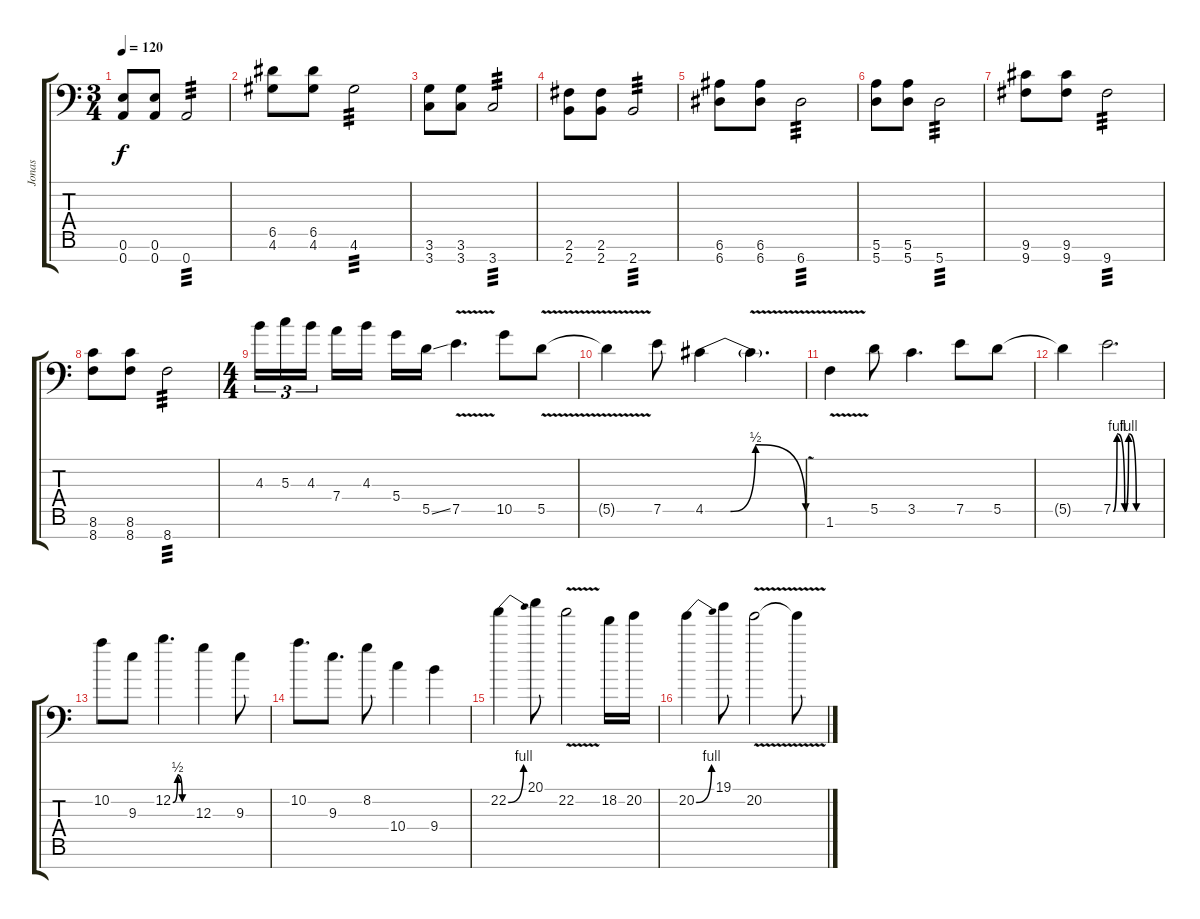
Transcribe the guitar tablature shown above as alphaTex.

\track ("Jonas" "Jonas") {instrument distortionguitar}
\staff {score tabs}
\tuning (E4 B3 G3 D3 A2 E2 A1) {hide}
\ts (3 4)
\tempo 120
\clef f4
\ks c
(0.6 0.7).8{dy f} (0.6 0.7).8 0.7.2{tp 3} |
(6.5 4.6).8 (6.5 4.6).8 4.6.2{tp 3} |
(3.6 3.7).8 (3.6 3.7).8 3.7.2{tp 3} |
(2.6 2.7).8 (2.6 2.7).8 2.7.2{tp 3} |
(6.6 6.7).8 (6.6 6.7).8 6.7.2{tp 3} |
(5.6 5.7).8 (5.6 5.7).8 5.7.2{tp 3} |
(9.6 9.7).8 (9.6 9.7).8 9.7.2{tp 3} |
(8.6 8.7).8 (8.6 8.7).8 8.7.2{tp 3} |
\ts (4 4)
4.3.16{tu (3 2)} 5.3.16{tu (3 2)} 4.3.16{tu (3 2)} 7.4.16 4.3.16 5.4.16 5.5{ss}.16 7.5{v}.4{d} 10.5.8 5.5{v}.8 |
5.5{t}.4 7.5.8 4.5{be (custom 0 0 15 0 30 2 60 0)}.4 4.5{v t}.4{d} |
1.6{v}.4 5.5.8 3.5.4{d} 7.5.8 5.5.8 |
5.5{t}.4 7.5{be (custom 0 0 5 4 15 0 20 4 30 0 60 0)}.2{d} |
10.2.8 9.3.8 12.2{be (custom 0 0 15 2 30 0 60 0)}.4{d} 12.3.4 9.3.8 |
10.2.8{d} 9.3.8{d} 8.2.8 10.4.4 9.4.4 |
22.2{be (bend 0 0 60 4)}.4 20.1.8 22.2{v}.2 18.2.16 20.2.16 |
20.2{be (bend 0 0 60 4)}.4 19.1.8 20.2{v}.2 20.2{t}.8
